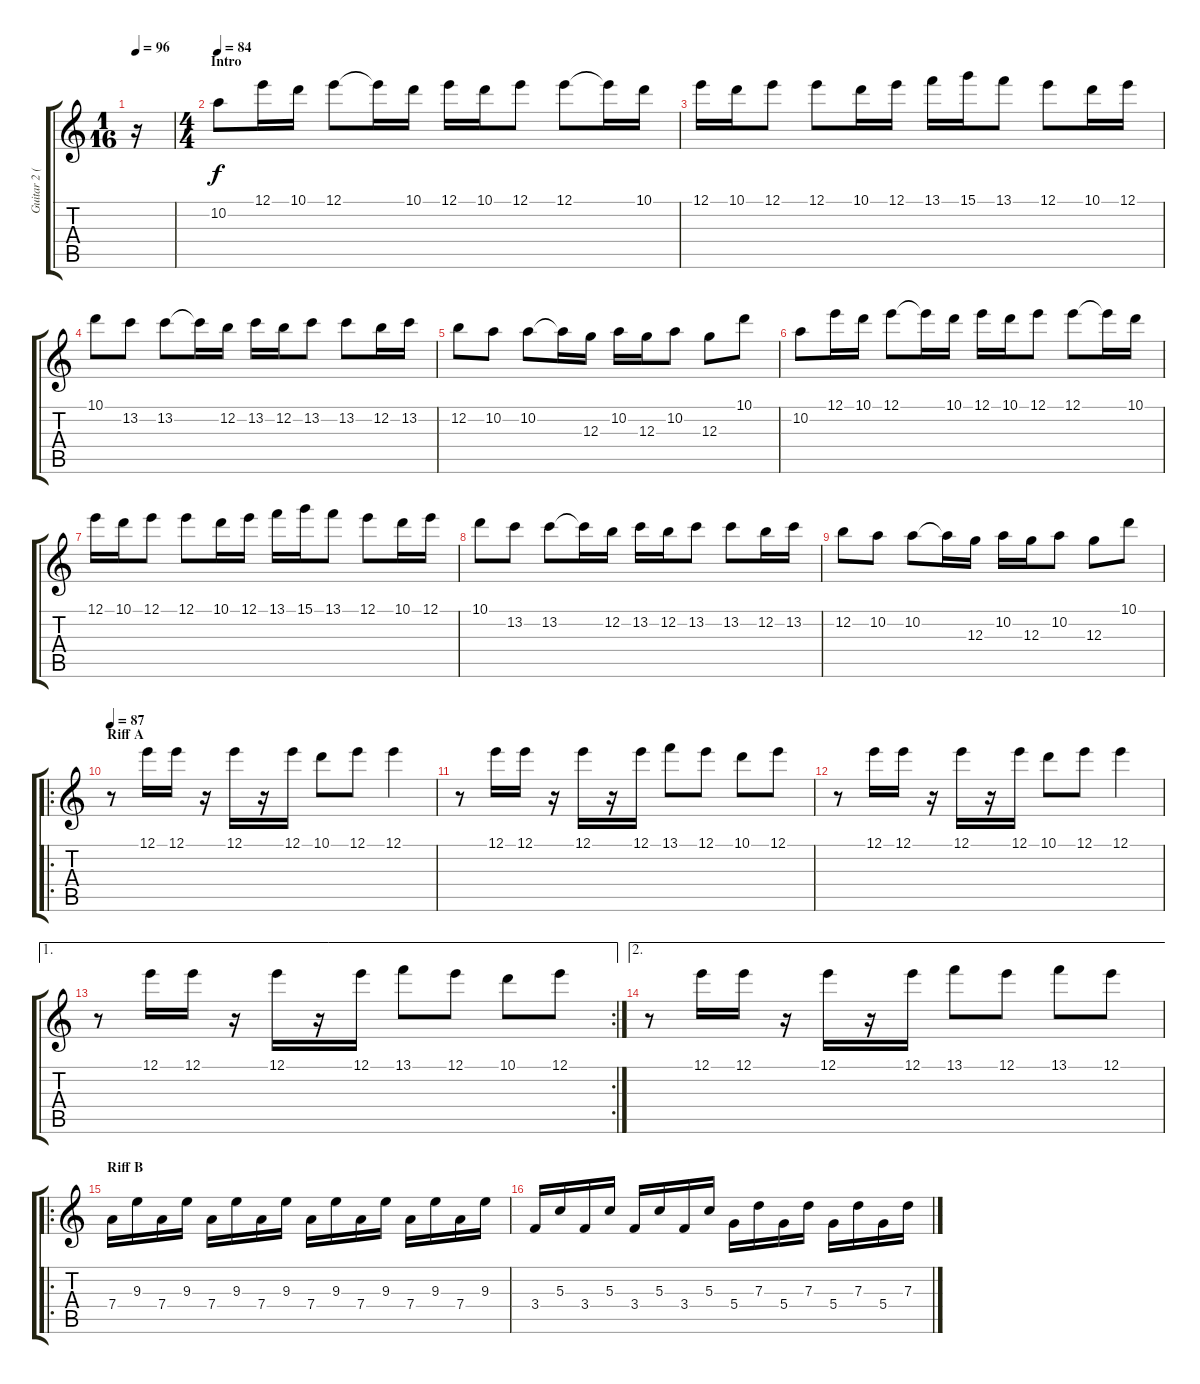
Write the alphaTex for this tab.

\track ("Guitar 2 (clean)" "Guitar 2 (") {instrument acousticguitarnylon}
\staff {score tabs}
\tuning (E4 B3 G3 D3 A2 E2) {hide}
\ts (1 16)
\tempo 96
\clef g2
\ks c
r.16{dy f instrument acousticguitarnylon} |
\ts (4 4)
\section ("" "Intro")
\tempo 84
10.2.8 12.1.16 10.1.16 12.1.8 12.1{t}.16 10.1.16 12.1.16 10.1.16 12.1.8 12.1.8 12.1{t}.16 10.1.16 |
12.1.16 10.1.16 12.1.8 12.1.8 10.1.16 12.1.16 13.1.16 15.1.16 13.1.8 12.1.8 10.1.16 12.1.16 |
10.1.8 13.2.8 13.2.8 13.2{t}.16 12.2.16 13.2.16 12.2.16 13.2.8 13.2.8 12.2.16 13.2.16 |
12.2.8 10.2.8 10.2.8 10.2{t}.16 12.3.16 10.2.16 12.3.16 10.2.8 12.3.8 10.1.8 |
10.2.8 12.1.16 10.1.16 12.1.8 12.1{t}.16 10.1.16 12.1.16 10.1.16 12.1.8 12.1.8 12.1{t}.16 10.1.16 |
12.1.16 10.1.16 12.1.8 12.1.8 10.1.16 12.1.16 13.1.16 15.1.16 13.1.8 12.1.8 10.1.16 12.1.16 |
10.1.8 13.2.8 13.2.8 13.2{t}.16 12.2.16 13.2.16 12.2.16 13.2.8 13.2.8 12.2.16 13.2.16 |
12.2.8 10.2.8 10.2.8 10.2{t}.16 12.3.16 10.2.16 12.3.16 10.2.8 12.3.8 10.1.8 |
\ro
\section ("" "Riff A")
\tempo 87
r.8 12.1.16 12.1.16 r.16 12.1.16 r.16 12.1.16 10.1.8 12.1.8 12.1.4 |
r.8 12.1.16 12.1.16 r.16 12.1.16 r.16 12.1.16 13.1.8 12.1.8 10.1.8 12.1.8 |
r.8 12.1.16 12.1.16 r.16 12.1.16 r.16 12.1.16 10.1.8 12.1.8 12.1.4 |
\ae 1
\rc 2
r.8 12.1.16 12.1.16 r.16 12.1.16 r.16 12.1.16 13.1.8 12.1.8 10.1.8 12.1.8 |
\ae 2
r.8 12.1.16 12.1.16 r.16 12.1.16 r.16 12.1.16 13.1.8 12.1.8 13.1.8 12.1.8 |
\ro
\section ("" "Riff B")
7.4.16 9.3.16 7.4.16 9.3.16 7.4.16 9.3.16 7.4.16 9.3.16 7.4.16 9.3.16 7.4.16 9.3.16 7.4.16 9.3.16 7.4.16 9.3.16 |
3.4.16 5.3.16 3.4.16 5.3.16 3.4.16 5.3.16 3.4.16 5.3.16 5.4.16 7.3.16 5.4.16 7.3.16 5.4.16 7.3.16 5.4.16 7.3.16
